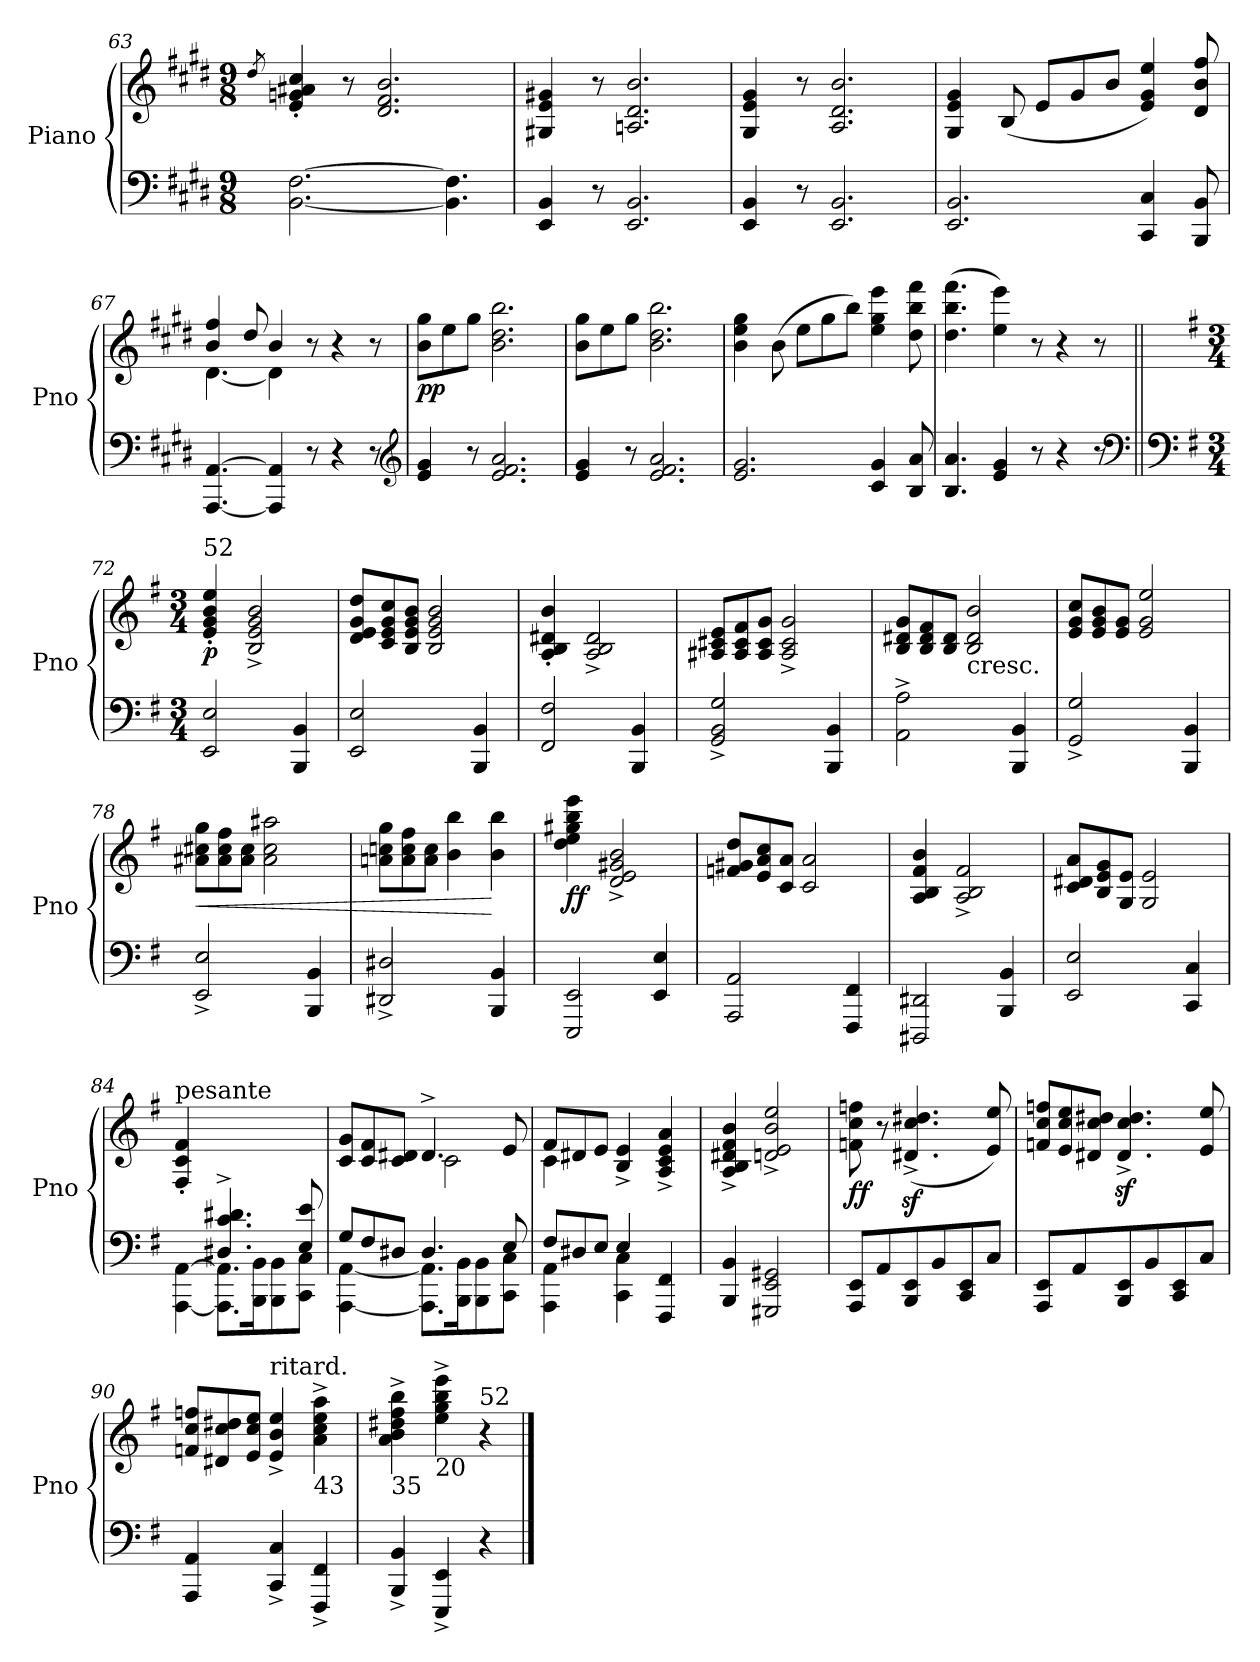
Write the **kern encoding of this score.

**kern	**kern	**dynam
*part1	*part1	*part1
*staff2	*staff1	*staff1/2
*I"Piano	*	*
*I'Pno	*	*
*clefF4	*clefG2	*
*k[f#c#g#d#]	*k[f#c#g#d#]	*
*E:	*E:	*
*M9/8	*M9/8	*
=63	=63	=63
.	8qdd#/	.
[2.BB\ [2.F#\	4e/' 4gn/' 4a#X/' 4cc#/'	.
.	8r	.
.	2.d#/ 2.f#/ 2.b/	.
4.BB\] 4.F#\]	.	.
=64	=64	=64
4EE/ 4BB/	4G#X/ 4e/ 4g#X/	.
8r	8r	.
2.EE/ 2.BB/	2.An/ 2.d#/ 2.b/	.
=65	=65	=65
4EE/ 4BB/	4G#/ 4e/ 4g#/	.
8r	8r	.
2.EE/ 2.BB/	2.A/ 2.d#/ 2.b/	.
!!LO:LB:g=z
=66	=66	=66
2.EE/ 2.BB/	4G#/ 4e/ 4g#/	.
.	(8B/	.
.	8e/L	.
.	8g#/	.
.	8b/J	.
4CC#/ 4C#/	4e/ 4g#/ 4ee/)	.
8BBB/ 8BB/	8d#/ 8b/ 8ff#/	.
=67	=67	=67
*	*^	*
[4.AAA/ [4.AA/	4b/ 4ff#/	[4.d#\	.
.	8dd#/	.	.
4AAA/] 4AA/]	4b/	4d#\]	.
8r	8r	2ryy	.
4r	4r	.	.
8r	8r	.	.
*	*v	*v	*
*clefG2	*	*
=68	=68	=68
!	!	!LO:DY:b
4e/ 4g#/	8b\ 8gg#\L	pp
.	8ee\	.
8r	8gg#\J	.
2.e/ 2.f#/ 2.a/	2.b\ 2.dd#\ 2.bb\	.
=69	=69	=69
4e/ 4g#/	8b\ 8gg#\L	.
.	8ee\	.
8r	8gg#\J	.
2.e/ 2.f#/ 2.a/	2.b\ 2.dd#\ 2.bb\	.
=70	=70	=70
2.e/ 2.g#/	4b\ 4ee\ 4gg#\	.
.	(8b\	.
.	8ee\L	.
.	8gg#\	.
.	8bb\J)	.
4c#/ 4g#/	4ee\ 4gg#\ 4eee\	.
8B/ 8a/	8dd#\ 8bb\ 8fff#\	.
=71	=71	=71
4.B/ 4.a/	(4.dd#\ 4.bb\ 4.fff#\	.
4e/ 4g#/	4ee\ 4eee\)	.
8r	8r	.
4r	4r	.
8r	8r	.
*clefF4	*	*
!!LO:LB:g=z
=72||	=72||	=72||
*clefF4	*	*
*k[f#]	*k[f#]	*
*G:	*G:	*
*M3/4	*M3/4	*
!	!LO:TX:a:t=52	!
!	!	!LO:DY:b
2EE/ 2E/	4e/' 4g/' 4b/' 4ee/'	p
.	2B/^ 2e/^ 2g/^ 2b/^	.
4BBB/ 4BB/	.	.
=73	=73	=73
*	*Xtuplet	*
2EE/ 2E/	12d/ 12e/ 12g/ 12dd/L	.
.	12c/ 12e/ 12g/ 12cc/	.
.	12B/ 12e/ 12g/ 12b/J	.
.	2B/ 2e/ 2g/ 2b/	.
4BBB/ 4BB/	.	.
=74	=74	=74
2FF#/ 2F#/	4A/' 4B/' 4d#X/' 4b/'	.
.	2A/^ 2B/^ 2d#/^	.
4BBB/ 4BB/	.	.
=75	=75	=75
2GG/^ 2BB/^ 2G/^	12A#X/ 12c#X/ 12e/L	.
.	12A#/ 12c#/ 12f#/	.
.	12A#/ 12c#/ 12g/J	.
.	2A#/^ 2c#/^ 2g/^	.
4BBB/ 4BB/	.	.
=76	=76	=76
2AA\^ 2A\^	12B/ 12d#X/ 12g/L	.
.	12B/ 12d#/ 12f#/	.
.	12B/ 12d#/J	.
!	!LO:TX:b:t=cresc.	!
.	2B/ 2d#/ 2b/	.
4BBB/ 4BB/	.	.
=77	=77	=77
2GG/^ 2G/^	12e/ 12g/ 12cc/L	.
.	12e/ 12g/ 12b/	.
.	12e/ 12g/J	.
.	2e/ 2g/ 2ee/	.
4BBB/ 4BB/	.	.
=78	=78	=78
!	!	!LO:HP:b
2EE/^ 2E/^	12a#X\ 12cc#X\ 12gg\L	<
.	12a#\ 12cc#\ 12ff#\	.
.	12a#\ 12cc#\J	.
.	2a#\ 2cc#\ 2aa#X\	.
4BBB/ 4BB/	.	.
!!LO:LB:g=z
=79	=79	=79
2DD#X/^ 2D#X/^	12an\ 12ccn\ 12gg\L	.
.	12a\ 12cc\ 12ff#\	.
.	12a\ 12cc\J	.
.	4b\ 4bb\	.
4BBB/ 4BB/	4b\ 4bb\	[
=80	=80	=80
!	!	!LO:DY:b
2EEE/ 2EE/	4dd\ 4ee\ 4gg#X\ 4bb\ 4eee\	ff
.	2d/^ 2e/^ 2g#X/^ 2b/^	.
4EE/ 4E/	.	.
=81	=81	=81
2AAA/ 2AA/	12fn/ 12g#X/ 12dd/L	.
.	12e/ 12a/ 12cc/	.
.	12c/ 12a/J	.
.	2c/ 2a/	.
4FFF#/ 4FF#/	.	.
=82	=82	=82
2DDD#X/ 2DD#X/	4A/ 4B/ 4f#/ 4b/	.
.	2A/^ 2B/^ 2f#/^	.
4BBB/ 4BB/	.	.
=83	=83	=83
2EE/ 2E/	12c/ 12d#X/ 12a/L	.
.	12B/ 12e/ 12g/	.
.	12G/ 12e/J	.
.	2G/ 2e/	.
4CC/ 4C/	.	.
=84	=84	=84
*^	*	*
!	!	!LO:TX:a:t=pesante	!
4ryy	[4AAA\ [4AA\	4F#/' 4c/' 4f#/'	.
4.D#X/^ 4.c/^ 4.d#X/^	8.AAA\] 8.AA\]L	2ryy	.
.	16BBB\ 16BB\K	.	.
.	8BBB\ 8BB\	.	.
8E/ 8e/	8CC\ 8C\J	.	.
=85	=85	=85	=85
*Xtuplet	*	*	*
*	*	*^	*
12G/L	[4AAA\ [4AA\	12c/ 12g/L	4ryy	.
12F#/	.	12c/ 12f#/	.	.
12D#X/J	.	12c/ 12d#X/J	.	.
4.D#/	8.AAA\] 8.AA\]L	4.d#^/	2c\	.
.	16BBB\ 16BB\K	.	.	.
.	8BBB\ 8BB\	.	.	.
8E/	8CC\ 8C\J	8e/	.	.
!!LO:LB:g=z	!!
=86	=86	=86	=86	=86
12F#/L	4AAA\ 4AA\	12f#/L	4c\	.
12D#X/	.	12d#X/	.	.
12E/J	.	12e/J	.	.
4E/	4CC\ 4C\	4B/^ 4e/^	2ryy	.
4ryy	4FFF#/ 4FF#/	4A/^ 4c/^ 4e/^ 4a/^	.	.
*v	*v	*	*	*
*	*v	*v	*
=87	=87	=87
4BBB/ 4BB/	4A/^ 4B/^ 4d#X/^ 4f#/^ 4b/^	.
2GGG#X/ 2EE/ 2GG#X/	2dn/^ 2e/^ 2b/^ 2ee/^	.
=88	=88	=88
!	!	!LO:DY:b
8AAA/ 8EE/L	8fn\ 8cc\ 8ffn\	ff
8AA/	8r	.
8BBB/ 8EE/	(4.d#X/z<^ 4.cc/z<^ 4.dd#X/z<^	.
8BB/	.	.
8CC/ 8EE/	.	.
8C/J	8e/ 8ee/)	.
=89	=89	=89
8AAA/ 8EE/L	12fn/ 12cc/ 12ffn/L	.
.	12e/ 12cc/ 12ee/	.
8AA/	.	.
.	12d#X/ 12cc/ 12dd#X/J	.
8BBB/ 8EE/	4.d#/z<^ 4.cc/z<^ 4.dd#/z<^	.
8BB/	.	.
8CC/ 8EE/	.	.
8C/J	8e/ 8ee/	.
=90	=90	=90
4AAA/ 4AA/	12fn/ 12cc/ 12ffn/L	.
.	12d#X/ 12cc/ 12dd#X/	.
.	12e/ 12cc/ 12ee/J	.
!	!LO:TX:a:t=ritard.	!
4CC/^ 4C/^	4e/^ 4b/^ 4ee/^	.
!	!LO:TX:b:t=43	!
4FFF#/^ 4FF#/^	4a\^ 4cc\^ 4ee\^ 4aa\^	.
=91	=91	=91
!	!LO:TX:b:t=35	!
4BBB/^ 4BB/^	4a\^ 4b\^ 4dd#X\^ 4ff#\^ 4bb\^	.
!	!LO:TX:b:t=20	!
4EEE/^ 4EE/^	4ee\^ 4gg\^ 4bb\^ 4eee\^	.
!	!LO:TX:a:t=52	!
4r	4r	.
==	==	==
*-	*-	*-
